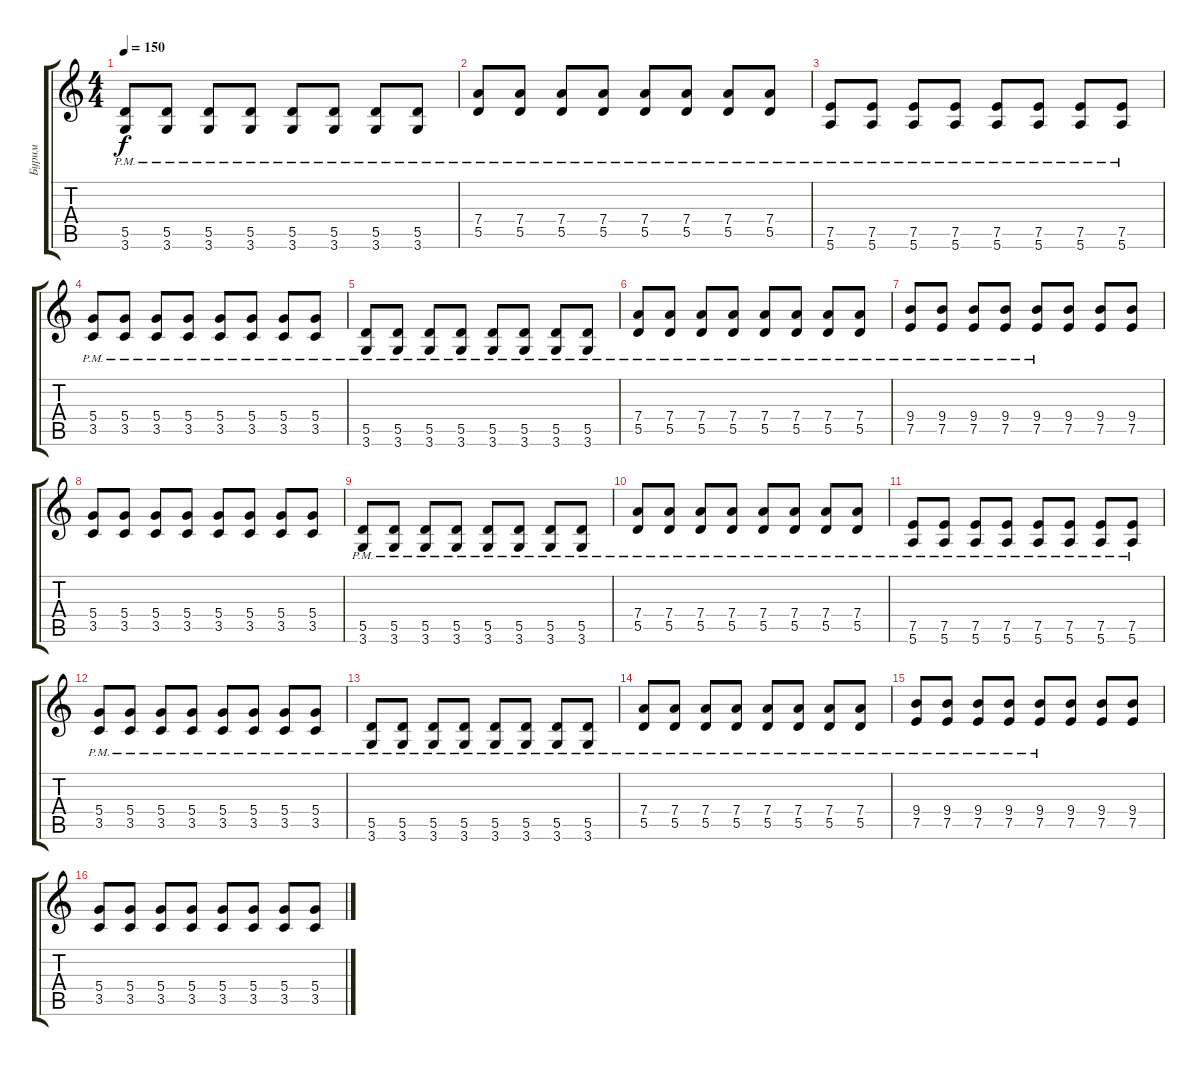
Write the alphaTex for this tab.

\track ("Бурим" "Бурим") {instrument distortionguitar}
\staff {score tabs}
\tuning (E4 B3 G3 D3 A2 E2) {hide}
\ts (4 4)
\tempo 150
\clef g2
\ks c
(5.5{pm} 3.6{pm}).8{dy f} (5.5{pm} 3.6{pm}).8 (5.5{pm} 3.6{pm}).8 (5.5{pm} 3.6{pm}).8 (5.5{pm} 3.6{pm}).8 (5.5{pm} 3.6{pm}).8 (5.5{pm} 3.6{pm}).8 (5.5{pm} 3.6{pm}).8 |
(7.4{pm} 5.5{pm}).8 (7.4{pm} 5.5{pm}).8 (7.4{pm} 5.5{pm}).8 (7.4{pm} 5.5{pm}).8 (7.4{pm} 5.5{pm}).8 (7.4{pm} 5.5{pm}).8 (7.4{pm} 5.5{pm}).8 (7.4{pm} 5.5{pm}).8 |
(7.5{pm} 5.6{pm}).8 (7.5{pm} 5.6{pm}).8 (7.5{pm} 5.6{pm}).8 (7.5{pm} 5.6{pm}).8 (7.5{pm} 5.6{pm}).8 (7.5{pm} 5.6{pm}).8 (7.5{pm} 5.6{pm}).8 (7.5{pm} 5.6{pm}).8 |
(5.4{pm} 3.5{pm}).8 (5.4{pm} 3.5{pm}).8 (5.4{pm} 3.5{pm}).8 (5.4{pm} 3.5{pm}).8 (5.4{pm} 3.5{pm}).8 (5.4{pm} 3.5{pm}).8 (5.4{pm} 3.5{pm}).8 (5.4{pm} 3.5{pm}).8 |
(5.5{pm} 3.6{pm}).8 (5.5{pm} 3.6{pm}).8 (5.5{pm} 3.6{pm}).8 (5.5{pm} 3.6{pm}).8 (5.5{pm} 3.6{pm}).8 (5.5{pm} 3.6{pm}).8 (5.5{pm} 3.6{pm}).8 (5.5{pm} 3.6{pm}).8 |
(7.4{pm} 5.5{pm}).8 (7.4{pm} 5.5{pm}).8 (7.4{pm} 5.5{pm}).8 (7.4{pm} 5.5{pm}).8 (7.4{pm} 5.5{pm}).8 (7.4{pm} 5.5{pm}).8 (7.4{pm} 5.5{pm}).8 (7.4{pm} 5.5{pm}).8 |
(9.4{pm} 7.5{pm}).8 (9.4{pm} 7.5{pm}).8 (9.4{pm} 7.5{pm}).8 (9.4{pm} 7.5{pm}).8 (9.4{pm} 7.5{pm}).8 (9.4 7.5).8 (9.4 7.5).8 (9.4 7.5).8 |
(5.4 3.5).8 (5.4 3.5).8 (5.4 3.5).8 (5.4 3.5).8 (5.4 3.5).8 (5.4 3.5).8 (5.4 3.5).8 (5.4 3.5).8 |
(5.5{pm} 3.6{pm}).8 (5.5{pm} 3.6{pm}).8 (5.5{pm} 3.6{pm}).8 (5.5{pm} 3.6{pm}).8 (5.5{pm} 3.6{pm}).8 (5.5{pm} 3.6{pm}).8 (5.5{pm} 3.6{pm}).8 (5.5{pm} 3.6{pm}).8 |
(7.4{pm} 5.5{pm}).8 (7.4{pm} 5.5{pm}).8 (7.4{pm} 5.5{pm}).8 (7.4{pm} 5.5{pm}).8 (7.4{pm} 5.5{pm}).8 (7.4{pm} 5.5{pm}).8 (7.4{pm} 5.5{pm}).8 (7.4{pm} 5.5{pm}).8 |
(7.5{pm} 5.6{pm}).8 (7.5{pm} 5.6{pm}).8 (7.5{pm} 5.6{pm}).8 (7.5{pm} 5.6{pm}).8 (7.5{pm} 5.6{pm}).8 (7.5{pm} 5.6{pm}).8 (7.5{pm} 5.6{pm}).8 (7.5{pm} 5.6{pm}).8 |
(5.4{pm} 3.5{pm}).8 (5.4{pm} 3.5{pm}).8 (5.4{pm} 3.5{pm}).8 (5.4{pm} 3.5{pm}).8 (5.4{pm} 3.5{pm}).8 (5.4{pm} 3.5{pm}).8 (5.4{pm} 3.5{pm}).8 (5.4{pm} 3.5{pm}).8 |
(5.5{pm} 3.6{pm}).8 (5.5{pm} 3.6{pm}).8 (5.5{pm} 3.6{pm}).8 (5.5{pm} 3.6{pm}).8 (5.5{pm} 3.6{pm}).8 (5.5{pm} 3.6{pm}).8 (5.5{pm} 3.6{pm}).8 (5.5{pm} 3.6{pm}).8 |
(7.4{pm} 5.5{pm}).8 (7.4{pm} 5.5{pm}).8 (7.4{pm} 5.5{pm}).8 (7.4{pm} 5.5{pm}).8 (7.4{pm} 5.5{pm}).8 (7.4{pm} 5.5{pm}).8 (7.4{pm} 5.5{pm}).8 (7.4{pm} 5.5{pm}).8 |
(9.4{pm} 7.5{pm}).8 (9.4{pm} 7.5{pm}).8 (9.4{pm} 7.5{pm}).8 (9.4{pm} 7.5{pm}).8 (9.4{pm} 7.5{pm}).8 (9.4 7.5).8 (9.4 7.5).8 (9.4 7.5).8 |
(5.4 3.5).8 (5.4 3.5).8 (5.4 3.5).8 (5.4 3.5).8 (5.4 3.5).8 (5.4 3.5).8 (5.4 3.5).8 (5.4 3.5).8
